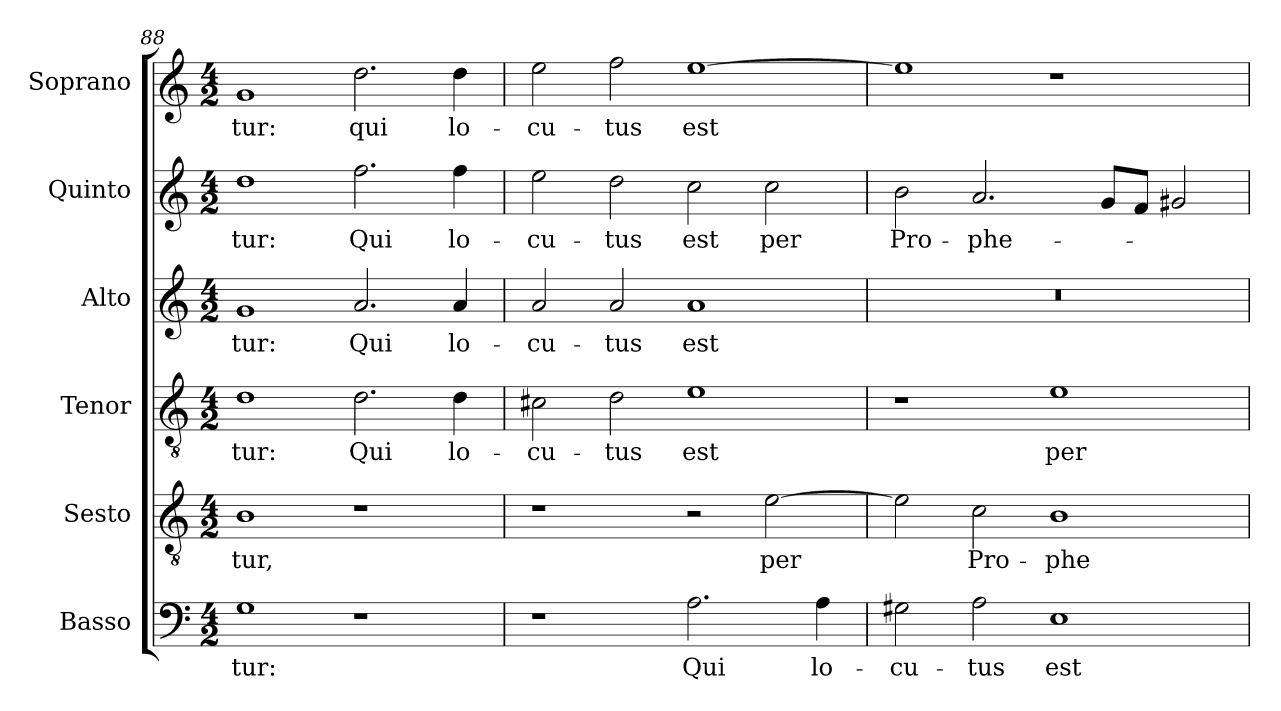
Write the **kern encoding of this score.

**kern	**text	**kern	**text	**kern	**text	**kern	**text	**kern	**text	**kern	**text
*part6	*part6	*part5	*part5	*part4	*part4	*part3	*part3	*part2	*part2	*part1	*part1
*staff6	*staff6	*staff5	*staff5	*staff4	*staff4	*staff3	*staff3	*staff2	*staff2	*staff1	*staff1
*I"Basso	*	*I"Sesto	*	*I"Tenor	*	*I"Alto	*	*I"Quinto	*	*I"Soprano	*
*	*	*	*	*I'T.	*	*I'A.	*	*	*	*I'Sop.	*
*clefF4	*	*clefGv2	*	*clefGv2	*	*clefG2	*	*clefG2	*	*clefG2	*
*	*	*ITrd7c12	*	*ITrd7c12	*	*	*	*	*	*	*
*k[]	*	*k[]	*	*k[]	*	*k[]	*	*k[]	*	*k[]	*
*C:	*	*C:	*	*C:	*	*C:	*	*C:	*	*C:	*
*M4/2	*	*M4/2	*	*M4/2	*	*M4/2	*	*M4/2	*	*M4/2	*
=88	=88	=88	=88	=88	=88	=88	=88	=88	=88	=88	=88
!	!LO:LY:b:color=#000000	!	!	!	!	!	!	!	!	!	!
!	!	!	!LO:LY:b:color=#000000	!	!	!	!	!	!	!	!
!	!	!	!	!	!LO:LY:b:color=#000000	!	!	!	!	!	!
!	!	!	!	!	!	!	!LO:LY:b:color=#000000	!	!	!	!
!	!	!	!	!	!	!	!	!	!LO:LY:b:color=#000000	!	!
!	!	!	!	!	!	!	!	!	!	!	!LO:LY:b:color=#000000
1Gi	-tur:	1BBi	-tur,	1Di	-tur:	1gi	-tur:	1ddi	-tur:	1gi	-tur:
!	!	!	!	!	!LO:LY:b:color=#000000	!	!	!	!	!	!
!	!	!	!	!	!	!	!LO:LY:b:color=#000000	!	!	!	!
!	!	!	!	!	!	!	!	!	!LO:LY:b:color=#000000	!	!
!	!	!	!	!	!	!	!	!	!	!	!LO:LY:b:color=#000000
1r	.	1r	.	2.Di\	Qui	2.ai/	Qui	2.ffi\	Qui	2.ddi\	qui
!	!	!	!	!	!LO:LY:b:color=#000000	!	!	!	!	!	!
!	!	!	!	!	!	!	!LO:LY:b:color=#000000	!	!	!	!
!	!	!	!	!	!	!	!	!	!LO:LY:b:color=#000000	!	!
!	!	!	!	!	!	!	!	!	!	!	!LO:LY:b:color=#000000
.	.	.	.	4Di\	lo-	4ai/	lo-	4ffi\	lo-	4ddi\	lo-
=89	=89	=89	=89	=89	=89	=89	=89	=89	=89	=89	=89
!	!	!	!	!	!LO:LY:b:color=#000000	!	!	!	!	!	!
!	!	!	!	!	!	!	!LO:LY:b:color=#000000	!	!	!	!
!	!	!	!	!	!	!	!	!	!LO:LY:b:color=#000000	!	!
!	!	!	!	!	!	!	!	!	!	!	!LO:LY:b:color=#000000
1r	.	1r	.	2C#Xi\	-cu-	2ai/	-cu-	2eei\	-cu-	2eei\	-cu-
!	!	!	!	!	!LO:LY:b:color=#000000	!	!	!	!	!	!
!	!	!	!	!	!	!	!LO:LY:b:color=#000000	!	!	!	!
!	!	!	!	!	!	!	!	!	!LO:LY:b:color=#000000	!	!
!	!	!	!	!	!	!	!	!	!	!	!LO:LY:b:color=#000000
.	.	.	.	2Di\	-tus	2ai/	-tus	2ddi\	-tus	2ffi\	-tus
!	!LO:LY:b:color=#000000	!	!	!	!	!	!	!	!	!	!
!	!	!	!	!	!LO:LY:b:color=#000000	!	!	!	!	!	!
!	!	!	!	!	!	!	!LO:LY:b:color=#000000	!	!	!	!
!	!	!	!	!	!	!	!	!	!LO:LY:b:color=#000000	!	!
!	!	!	!	!	!	!	!	!	!	!	!LO:LY:b:color=#000000
2.Ai\	Qui	2r	.	1Ei	est	1ai	est	2cci\	est	[1eei	est
!	!	!	!LO:LY:b:color=#000000	!	!	!	!	!	!	!	!
!	!	!	!	!	!	!	!	!	!LO:LY:b:color=#000000	!	!
.	.	[2Ei\	per	.	.	.	.	2cci\	per	.	.
!	!LO:LY:b:color=#000000	!	!	!	!	!	!	!	!	!	!
4Ai\	lo-	.	.	.	.	.	.	.	.	.	.
=90	=90	=90	=90	=90	=90	=90	=90	=90	=90	=90	=90
!	!LO:LY:b:color=#000000	!	!	!	!	!LO:N:vis=1	!	!	!	!	!
!	!	!	!	!	!	!	!	!	!LO:LY:b:color=#000000	!	!
2G#Xi\	-cu-	2Ei\]	.	1r	.	0r	.	2bi\	Pro-	1eei]	.
!	!LO:LY:b:color=#000000	!	!	!	!	!	!	!	!	!	!
!	!	!	!LO:LY:b:color=#000000	!	!	!	!	!	!	!	!
!	!	!	!	!	!	!	!	!	!LO:LY:b:color=#000000	!	!
2Ai\	-tus	2Ci\	Pro-	.	.	.	.	2.ai/	-phe-	.	.
!	!LO:LY:b:color=#000000	!	!	!	!	!	!	!	!	!	!
!	!	!	!LO:LY:b:color=#000000	!	!	!	!	!	!	!	!
!	!	!	!	!	!LO:LY:b:color=#000000	!	!	!	!	!	!
1Ei	est	1BBi	-phe-	1Ei	per	.	.	.	.	1r	.
.	.	.	.	.	.	.	.	8gi/L	.	.	.
.	.	.	.	.	.	.	.	8fi/J	.	.	.
.	.	.	.	.	.	.	.	2g#Xi/	.	.	.
=	=	=	=	=	=	=	=	=	=	=	=
*-	*-	*-	*-	*-	*-	*-	*-	*-	*-	*-	*-
